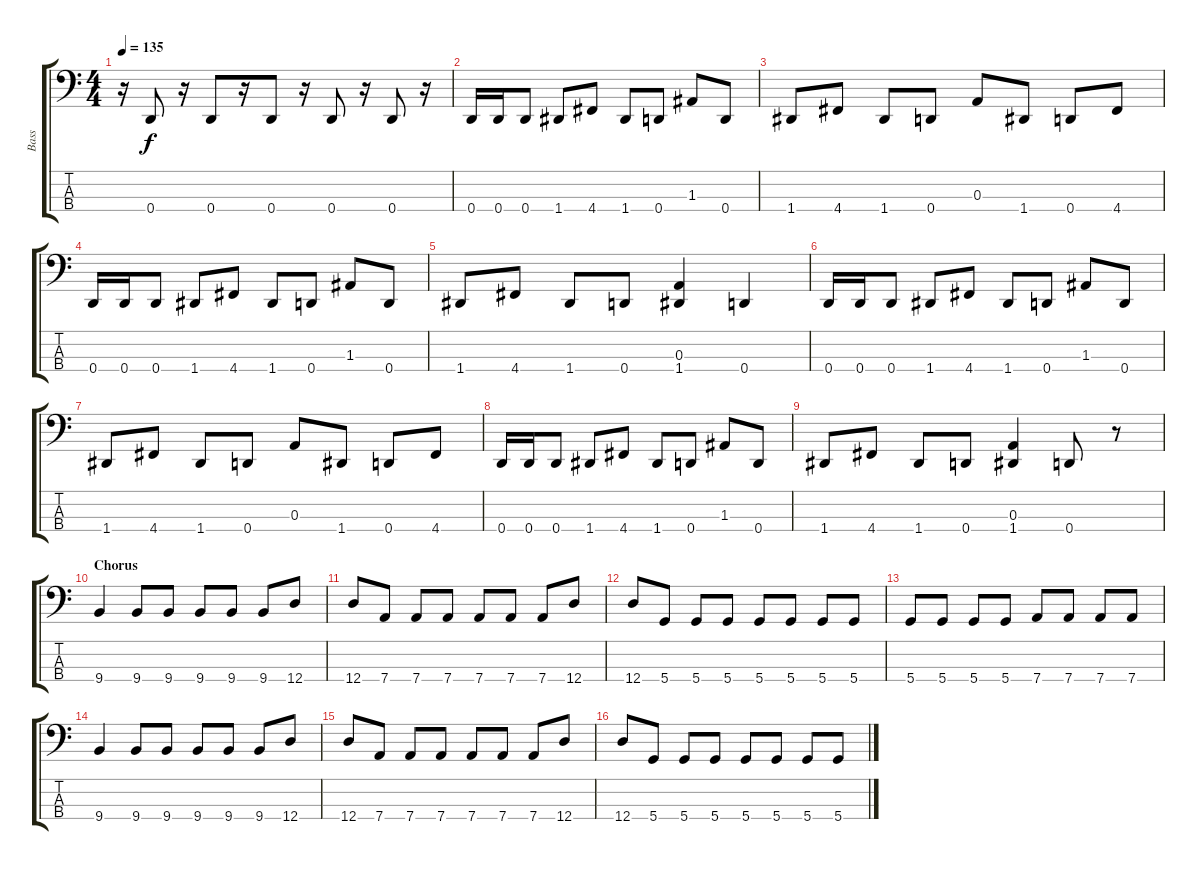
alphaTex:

\track ("Bass" "Bass") {instrument electricbasspick}
\staff {score tabs}
\tuning (G2 D2 A1 D1) {hide}
\ts (4 4)
\tempo 135
\clef f4
\ks c
r.16{dy f} 0.4.8 r.16 0.4.8 r.16 0.4.8 r.16 0.4.8 r.16 0.4.8 r.16 |
0.4.16 0.4.16 0.4.8 1.4.8 4.4.8 1.4.8 0.4.8 1.3.8 0.4.8 |
1.4.8 4.4.8 1.4.8 0.4.8 0.3.8 1.4.8 0.4.8 4.4.8 |
0.4.16 0.4.16 0.4.8 1.4.8 4.4.8 1.4.8 0.4.8 1.3.8 0.4.8 |
1.4.8 4.4.8 1.4.8 0.4.8 (0.3 1.4).4 0.4.4 |
0.4.16 0.4.16 0.4.8 1.4.8 4.4.8 1.4.8 0.4.8 1.3.8 0.4.8 |
1.4.8 4.4.8 1.4.8 0.4.8 0.3.8 1.4.8 0.4.8 4.4.8 |
0.4.16 0.4.16 0.4.8 1.4.8 4.4.8 1.4.8 0.4.8 1.3.8 0.4.8 |
1.4.8 4.4.8 1.4.8 0.4.8 (0.3 1.4).4 0.4.8 r.8 |
\section ("" "Chorus")
9.4.4 9.4.8 9.4.8 9.4.8 9.4.8 9.4.8 12.4.8 |
12.4.8 7.4.8 7.4.8 7.4.8 7.4.8 7.4.8 7.4.8 12.4.8 |
12.4.8 5.4.8 5.4.8 5.4.8 5.4.8 5.4.8 5.4.8 5.4.8 |
5.4.8 5.4.8 5.4.8 5.4.8 7.4.8 7.4.8 7.4.8 7.4.8 |
9.4.4 9.4.8 9.4.8 9.4.8 9.4.8 9.4.8 12.4.8 |
12.4.8 7.4.8 7.4.8 7.4.8 7.4.8 7.4.8 7.4.8 12.4.8 |
12.4.8 5.4.8 5.4.8 5.4.8 5.4.8 5.4.8 5.4.8 5.4.8
